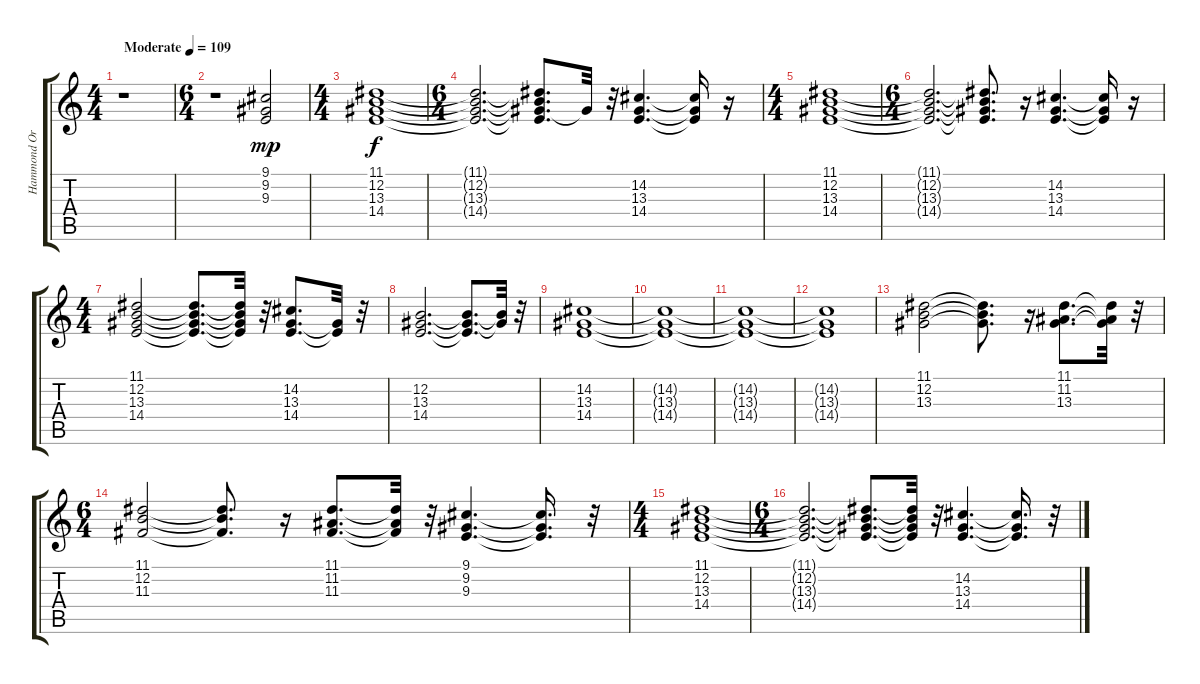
\track ("Hammond Organ" "Hammond Or") {solo instrument drawbarorgan}
\staff {score tabs}
\tuning (E4 B3 G3 D3 A2 E2) {hide}
\ts (4 4)
\tempo (109 "Moderate")
\clef g2
\ks c
r.1{dy mp instrument drawbarorgan} |
\ts (6 4)
r.1 (9.1 9.2 9.3).2{balance 12} |
\ts (4 4)
(11.1 12.2 13.3 14.4).1{dy f} |
\ts (6 4)
(11.1{t} 12.2{t} 13.3{t} 14.4{t}).2{d} (11.1{t} 12.2{t} 13.3{t} 14.4{t}).8{d} 13.3{t}.32 r.32 (14.2 13.3 14.4).4{d} (14.2{t} 13.3{t} 14.4{t}).16 r.16 |
\ts (4 4)
(11.1 12.2 13.3 14.4).1 |
\ts (6 4)
(11.1{t} 12.2{t} 13.3{t} 14.4{t}).2{d} (11.1{t} 12.2{t} 13.3{t} 14.4{t}).8{d} r.16 (14.2 13.3 14.4).4{d} (14.2{t} 13.3{t} 14.4{t}).16 r.16 |
\ts (4 4)
(11.1 12.2 13.3 14.4).2 (11.1{t} 12.2{t} 13.3{t} 14.4{t}).8{d} (11.1{t} 12.2{t} 13.3{t} 14.4{t}).32 r.32 (14.2 13.3 14.4).8{d} (13.3{t} 14.4{t}).32 r.32 |
(12.2 13.3 14.4).2{d} (12.2{t} 13.3{t} 14.4{t}).8{d} (12.2{t} 13.3{t}).32 r.32 |
(14.2 13.3 14.4).1 |
(14.2{t} 13.3{t} 14.4{t}).1 |
(14.2{t} 13.3{t} 14.4{t}).1 |
(14.2{t} 13.3{t} 14.4{t}).1 |
(11.1 12.2 13.3).2 (11.1{t} 12.2{t} 13.3{t}).8{d} r.16 (11.1 11.2 13.3).8{d} (11.1{t} 11.2{t} 13.3{t}).32 r.32 |
\ts (6 4)
(11.1 12.2 11.3).2 (11.1{t} 12.2{t} 11.3{t}).8{d} r.16 (11.1 11.2 11.3).8{d} (11.1{t} 11.2{t} 11.3{t}).32 r.32 (9.1 9.2 9.3).4{d} (9.1{t} 9.2{t} 9.3{t}).16{d} r.32 |
\ts (4 4)
(11.1 12.2 13.3 14.4).1 |
\ts (6 4)
(11.1{t} 12.2{t} 13.3{t} 14.4{t}).2{d} (11.1{t} 12.2{t} 13.3{t} 14.4{t}).8{d} (11.1{t} 12.2{t} 13.3{t} 14.4{t}).32 r.32 (14.2 13.3 14.4).4{d} (14.2{t} 13.3{t} 14.4{t}).16{d} r.32
